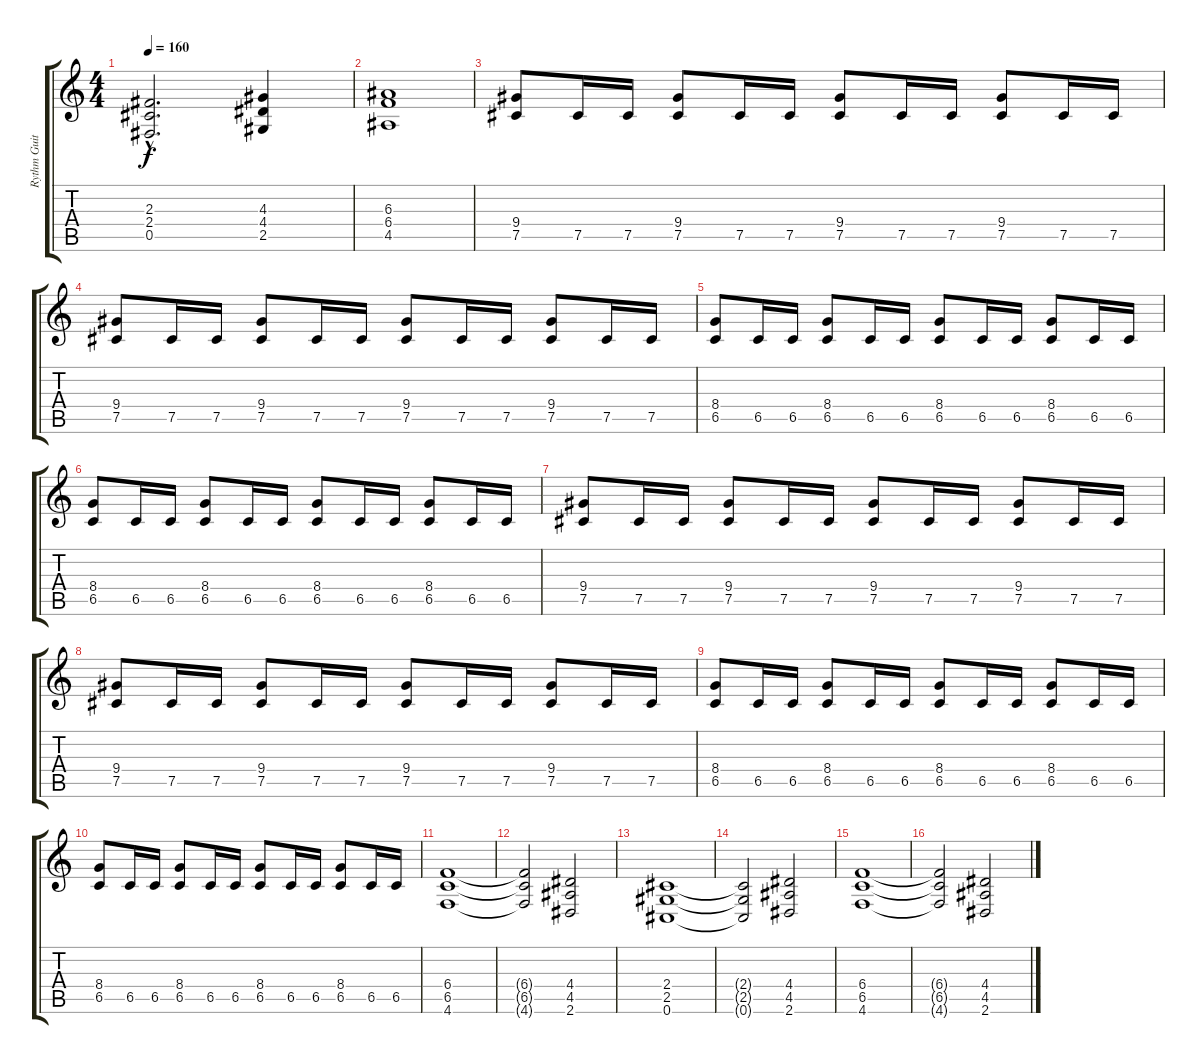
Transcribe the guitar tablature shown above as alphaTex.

\track ("Rythm Guitar" "Rythm Guit") {instrument distortionguitar}
\staff {score tabs}
\tuning (Db4 Ab3 E3 B2 Gb2 Db2) {hide}
\ts (4 4)
\tempo 160
\clef g2
\ks c
(2.3{hac} 2.4{hac} 0.5{hac}).2{d dy f} (4.3 4.4 2.5).4 |
(6.3 6.4 4.5).1 |
(9.4 7.5).8 7.5.16 7.5.16 (9.4 7.5).8 7.5.16 7.5.16 (9.4 7.5).8 7.5.16 7.5.16 (9.4 7.5).8 7.5.16 7.5.16 |
(9.4 7.5).8 7.5.16 7.5.16 (9.4 7.5).8 7.5.16 7.5.16 (9.4 7.5).8 7.5.16 7.5.16 (9.4 7.5).8 7.5.16 7.5.16 |
(8.4 6.5).8 6.5.16 6.5.16 (8.4 6.5).8 6.5.16 6.5.16 (8.4 6.5).8 6.5.16 6.5.16 (8.4 6.5).8 6.5.16 6.5.16 |
(8.4 6.5).8 6.5.16 6.5.16 (8.4 6.5).8 6.5.16 6.5.16 (8.4 6.5).8 6.5.16 6.5.16 (8.4 6.5).8 6.5.16 6.5.16 |
(9.4 7.5).8 7.5.16 7.5.16 (9.4 7.5).8 7.5.16 7.5.16 (9.4 7.5).8 7.5.16 7.5.16 (9.4 7.5).8 7.5.16 7.5.16 |
(9.4 7.5).8 7.5.16 7.5.16 (9.4 7.5).8 7.5.16 7.5.16 (9.4 7.5).8 7.5.16 7.5.16 (9.4 7.5).8 7.5.16 7.5.16 |
(8.4 6.5).8 6.5.16 6.5.16 (8.4 6.5).8 6.5.16 6.5.16 (8.4 6.5).8 6.5.16 6.5.16 (8.4 6.5).8 6.5.16 6.5.16 |
(8.4 6.5).8 6.5.16 6.5.16 (8.4 6.5).8 6.5.16 6.5.16 (8.4 6.5).8 6.5.16 6.5.16 (8.4 6.5).8 6.5.16 6.5.16 |
(6.4 6.5 4.6).1 |
(6.4{t} 6.5{t} 4.6{t}).2 (4.4 4.5 2.6).2 |
(2.4 2.5 0.6).1 |
(2.4{t} 2.5{t} 0.6{t}).2 (4.4 4.5 2.6).2 |
(6.4 6.5 4.6).1 |
(6.4{t} 6.5{t} 4.6{t}).2 (4.4 4.5 2.6).2
